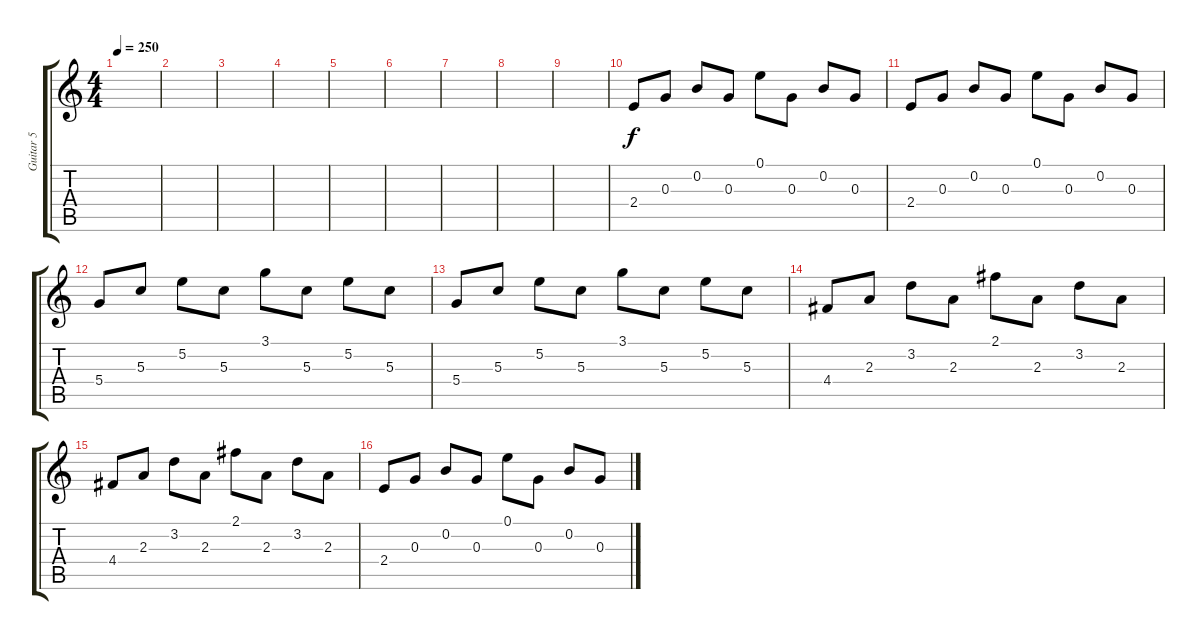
\track ("Guitar 5" "Guitar 5") {instrument acousticguitarnylon}
\staff {score tabs}
\tuning (E4 B3 G3 D3 A2 E2) {hide}
\ts (4 4)
\tempo 250
\clef g2
\ks c
|
|
|
|
|
|
|
|
|
2.4.8 0.3.8 0.2.8 0.3.8 0.1.8 0.3.8 0.2.8 0.3.8 |
2.4.8 0.3.8 0.2.8 0.3.8 0.1.8 0.3.8 0.2.8 0.3.8 |
5.4.8 5.3.8 5.2.8 5.3.8 3.1.8 5.3.8 5.2.8 5.3.8 |
5.4.8 5.3.8 5.2.8 5.3.8 3.1.8 5.3.8 5.2.8 5.3.8 |
4.4.8 2.3.8 3.2.8 2.3.8 2.1.8 2.3.8 3.2.8 2.3.8 |
4.4.8 2.3.8 3.2.8 2.3.8 2.1.8 2.3.8 3.2.8 2.3.8 |
2.4.8 0.3.8 0.2.8 0.3.8 0.1.8 0.3.8 0.2.8 0.3.8
